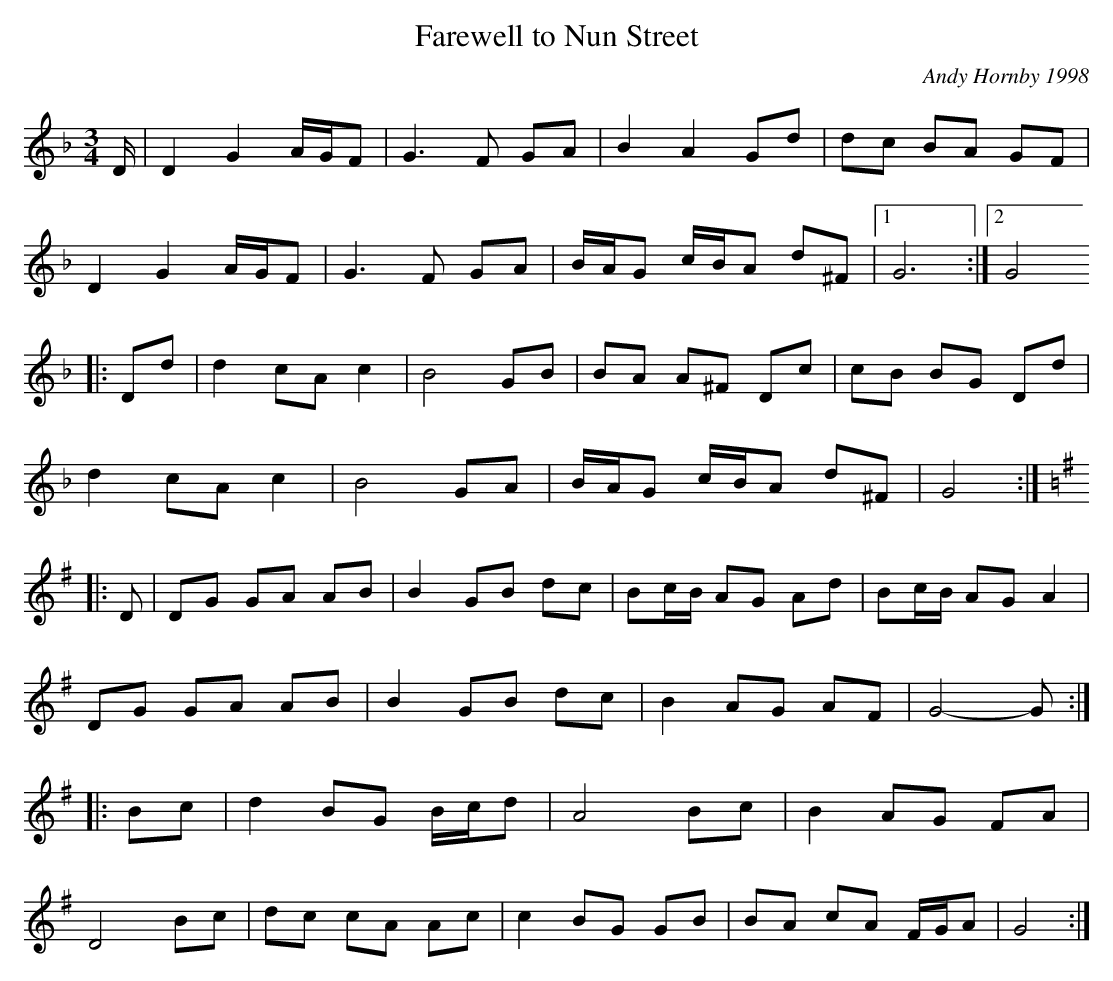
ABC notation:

X:1
T:Farewell to Nun Street
C:Andy Hornby 1998
L:1/8
M:3/4
K:F
D/2|D2G2A/2G/2F|G3F GA|B2A2Gd|dc BA GF|
D2G2A/2G/2F|G3F GA|B/2A/2G c/2B/2A d^F|[1G6:|[2G4
|:Dd|d2cA c2|B4GB|BA A^F Dc|cB BG Dd|
d2cA c2|B4GA|B/2A/2G c/2B/2A d^F|G4:|
K:G
|:D|DG  GA  AB|B2 GB dc|Bc/2B/2 AG Ad|Bc/2B/2 AG A2|
DG GA AB|B2 GB dc|B2AG AF|G4-G:|
|:Bc|d2BG B/2c/2d|A4 Bc|B2AG FA|
D4 Bc|dc cA Ac|c2BG GB|BA cA F/2G/2A|G4:|
